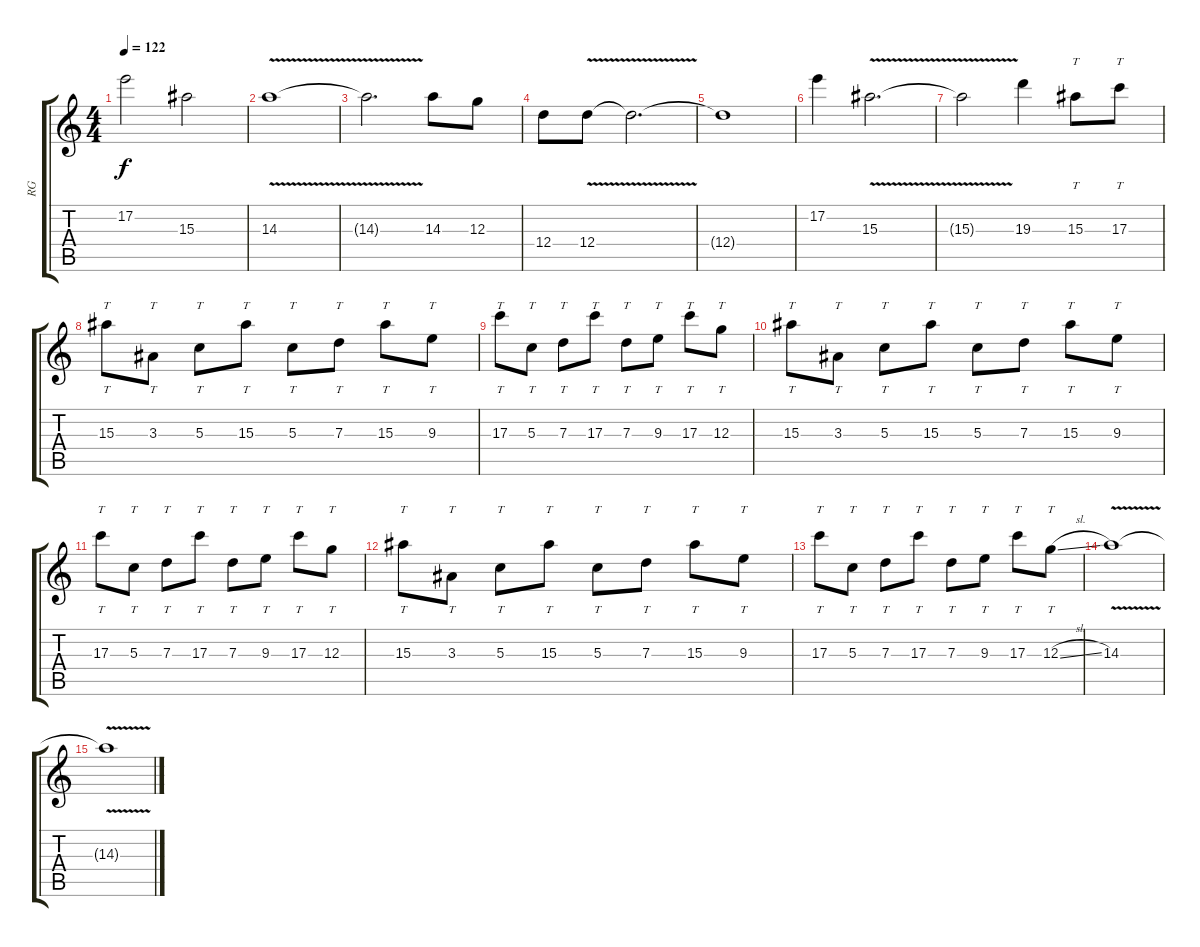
\track ("RG" "RG") {instrument acousticguitarsteel}
\staff {score tabs}
\tuning (E4 B3 G3 D3 A2 E2) {hide}
\ts (4 4)
\tempo 122
\clef g2
\ks c
17.2{t}.2{dy f} 15.3.2 |
14.3{v}.1 |
14.3{t}.2{d} 14.3.8 12.3.8 |
12.4.8 12.4{v}.8 12.4{t}.2{d} |
12.4{t}.1 |
17.2.4 15.3{v}.2{d} |
15.3{t}.2 19.3.4 15.3.8{tt} 17.3.8{tt} |
15.3.8{tt} 3.3.8{tt} 5.3.8{tt} 15.3.8{tt} 5.3.8{tt} 7.3.8{tt} 15.3.8{tt} 9.3.8{tt} |
17.3.8{tt} 5.3.8{tt} 7.3.8{tt} 17.3.8{tt} 7.3.8{tt} 9.3.8{tt} 17.3.8{tt} 12.3.8{tt} |
15.3.8{tt} 3.3.8{tt} 5.3.8{tt} 15.3.8{tt} 5.3.8{tt} 7.3.8{tt} 15.3.8{tt} 9.3.8{tt} |
17.3.8{tt} 5.3.8{tt} 7.3.8{tt} 17.3.8{tt} 7.3.8{tt} 9.3.8{tt} 17.3.8{tt} 12.3.8{tt} |
15.3.8{tt} 3.3.8{tt} 5.3.8{tt} 15.3.8{tt} 5.3.8{tt} 7.3.8{tt} 15.3.8{tt} 9.3.8{tt} |
17.3.8{tt} 5.3.8{tt} 7.3.8{tt} 17.3.8{tt} 7.3.8{tt} 9.3.8{tt} 17.3.8{tt} 12.3{sl}.8{tt} |
14.3{v}.1 |
14.3{t}.1
